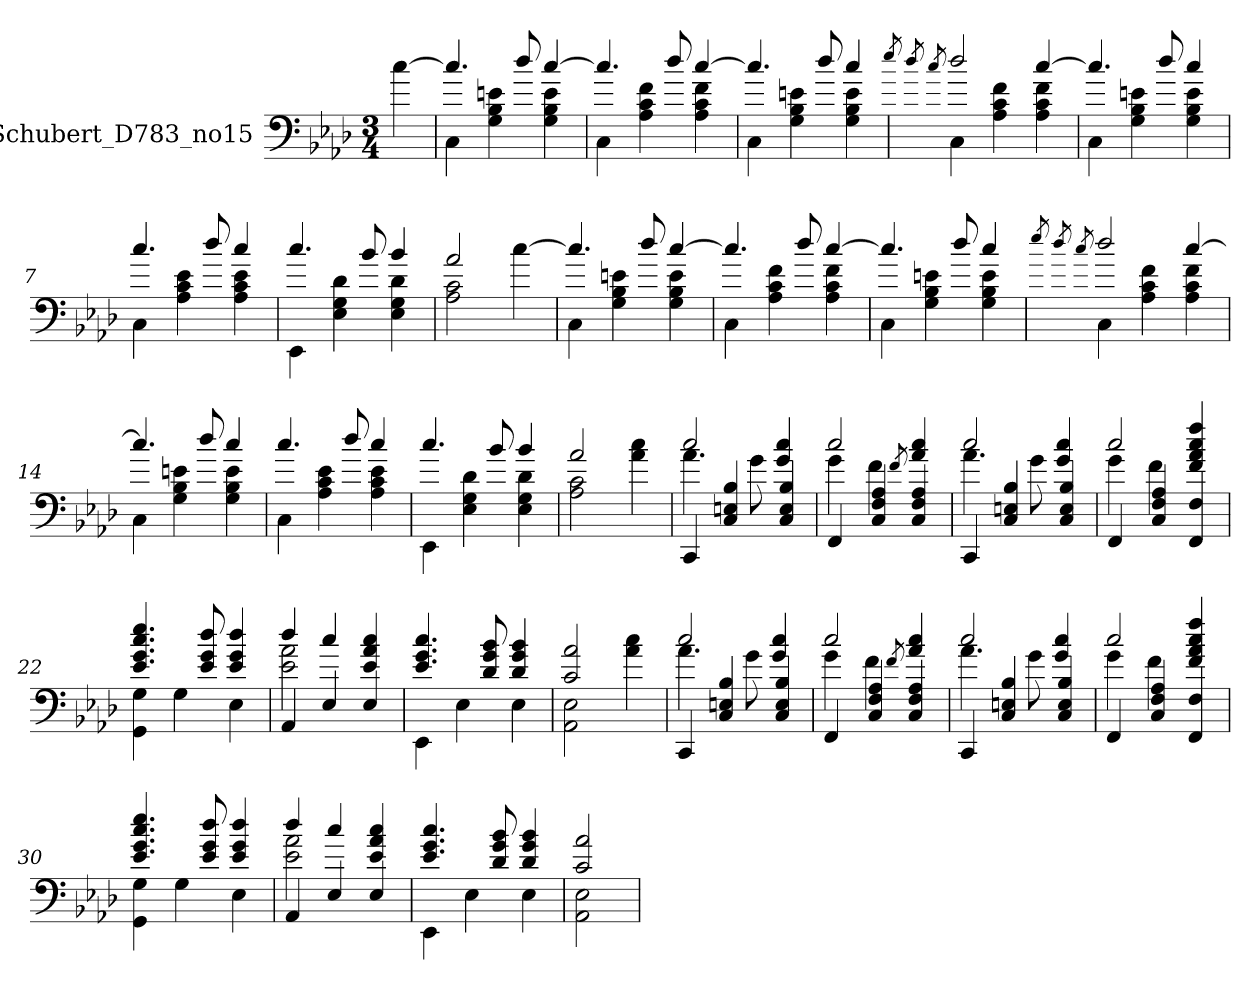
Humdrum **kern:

**kern
*part1
*staff1
*I"Schubert_D783_no15
*clefF4
*k[b-e-a-d-]
*f:
*M3/4
=1
[4cc
=2
*^
4.cc]	4C
.	4e 4B- 4G
8dd-	.
[4cc	4e 4B- 4G
=3	=3
4.cc]	4C
.	4f 4c 4A-
8dd-	.
[4cc	4f 4c 4A-
=4	=4
4.cc]	4C
.	4e 4B- 4G
8dd-	.
4cc	4e 4B- 4G
=5	=5
8qee-	.
8qdd-	.
8qcc	.
2dd-	4C
.	4f 4c 4A-
[4cc	4f 4c 4A-
=6	=6
4.cc]	4C
.	4e 4B- 4G
8dd-	.
4cc	4e 4B- 4G
=7	=7
4.cc	4C
.	4e- 4c 4A-
8dd-	.
4cc	4e- 4c 4A-
=8	=8
4.cc	4EE-
.	4d- 4G 4E-
8b-	.
4b-	4d- 4G 4E-
=9	=9
2a-	2c 2A-
[4cc	4ryy
=10	=10
4.cc]	4C
.	4e 4B- 4G
8dd-	.
[4cc	4e 4B- 4G
=11	=11
4.cc]	4C
.	4f 4c 4A-
8dd-	.
[4cc	4f 4c 4A-
=12	=12
4.cc]	4C
.	4e 4B- 4G
8dd-	.
4cc	4e 4B- 4G
=13	=13
8qee-	.
8qdd-	.
8qcc	.
2dd-	4C
.	4f 4c 4A-
[4cc	4f 4c 4A-
=14	=14
4.cc]	4C
.	4e 4B- 4G
8dd-	.
4cc	4e 4B- 4G
=15	=15
4.cc	4C
.	4e- 4c 4A-
8dd-	.
4cc	4e- 4c 4A-
=16	=16
4.cc	4EE-
.	4d- 4G 4E-
8b-	.
4b-	4d- 4G 4E-
=17	=17
2a-	2c 2A-
4cc 4a-	4ryy
=18	=18
*	*^
2cc	4.a-	4CC
.	.	4B- 4E 4C
.	8g	.
4cc 4g	4ryy	4B- 4E 4C
=19	=19	=19
2cc	4g	4FF
.	4f	4A- 4F 4C
8qf	.	.
4cc 4a-	4ryy	4A- 4F 4C
=20	=20	=20
2cc	4.a-	4CC
.	.	4B- 4E 4C
.	8g	.
4cc 4g	4ryy	4B- 4E 4C
=21	=21	=21
2cc	4g	4FF
.	4f	4A- 4F 4C
4ff 4cc 4a- 4f	4ryy	4F 4FF
*	*v	*v
=22	=22
4.ee- 4.cc 4.g 4.e-	4G 4GG
.	4G
8dd- 8g 8e-	.
4dd- 4g 4e-	4E-
=23	=23
*	*^
4dd-	2a- 2e-	4AA-
4cc	.	4E-
4cc 4a- 4e-	4ryy	4E-
*	*v	*v
=24	=24
4.cc 4.g 4.e-	4EE-
.	4E-
8b- 8g 8d-	.
4b- 4g 4d-	4E-
=25	=25
2a- 2c	2E- 2AA-
4cc 4a-	4ryy
=26	=26
*	*^
2cc	4.a-	4CC
.	.	4B- 4E 4C
.	8g	.
4cc 4g	4ryy	4B- 4E 4C
=27	=27	=27
2cc	4g	4FF
.	4f	4A- 4F 4C
8qf	.	.
4cc 4a-	4ryy	4A- 4F 4C
=28	=28	=28
2cc	4.a-	4CC
.	.	4B- 4E 4C
.	8g	.
4cc 4g	4ryy	4B- 4E 4C
=29	=29	=29
2cc	4g	4FF
.	4f	4A- 4F 4C
4ff 4cc 4a- 4f	4ryy	4F 4FF
*	*v	*v
=30	=30
4.ee- 4.cc 4.g 4.e-	4G 4GG
.	4G
8dd- 8g 8e-	.
4dd- 4g 4e-	4E-
=31	=31
*	*^
4dd-	2a- 2e-	4AA-
4cc	.	4E-
4cc 4a- 4e-	4ryy	4E-
*	*v	*v
=32	=32
4.cc 4.g 4.e-	4EE-
.	4E-
8b- 8g 8d-	.
4b- 4g 4d-	4E-
=33	=33
2a- 2c	2E- 2AA-
*v	*v
=
*-
